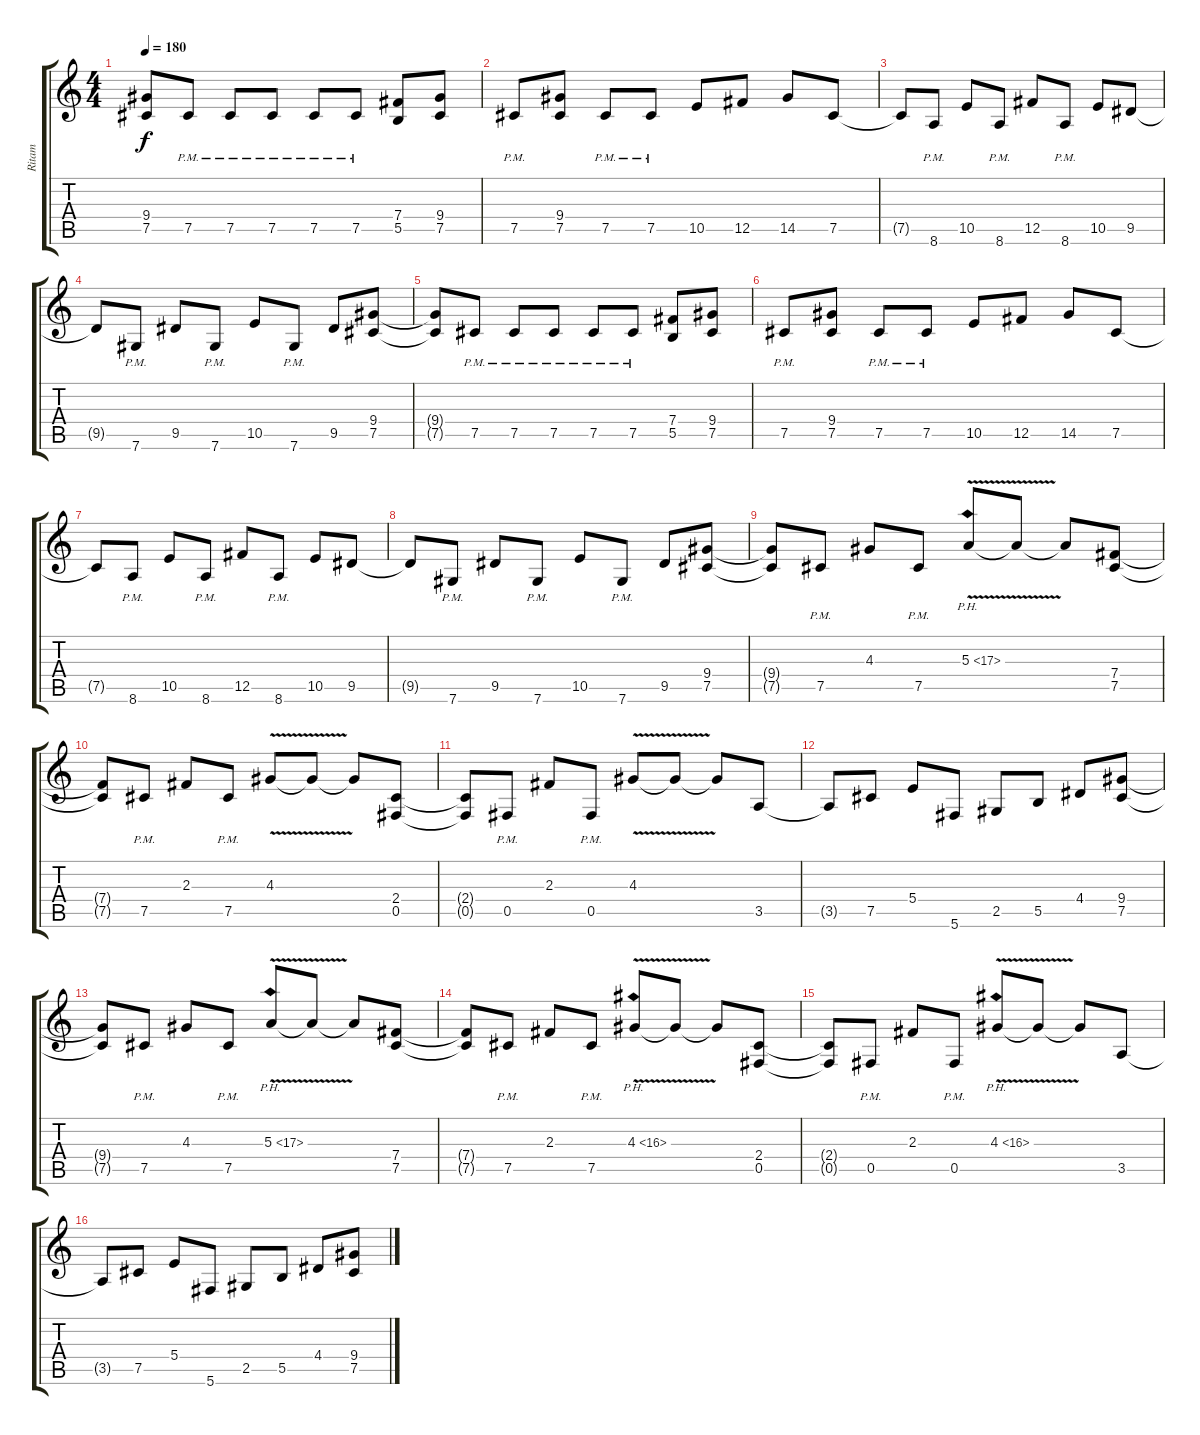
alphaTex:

\track ("Ritam" "Ritam") {instrument distortionguitar}
\staff {score tabs}
\tuning (Db4 Ab3 E3 B2 Gb2 Db2) {hide}
\ts (4 4)
\tempo 180
\clef g2
\ks c
(9.4{t} 7.5{t}).8{dy f} 7.5{pm}.8 7.5{pm}.8 7.5{pm}.8 7.5{pm}.8 7.5{pm}.8 (7.4 5.5).8 (9.4 7.5).8 |
7.5{pm}.8 (9.4 7.5).8 7.5{pm}.8 7.5{pm}.8 10.5.8 12.5.8 14.5.8 7.5.8 |
7.5{t}.8 8.6{pm}.8 10.5.8 8.6{pm}.8 12.5.8 8.6{pm}.8 10.5.8 9.5.8 |
9.5{t}.8 7.6{pm}.8 9.5.8 7.6{pm}.8 10.5.8 7.6{pm}.8 9.5.8 (9.4 7.5).8 |
(9.4{t} 7.5{t}).8 7.5{pm}.8 7.5{pm}.8 7.5{pm}.8 7.5{pm}.8 7.5{pm}.8 (7.4 5.5).8 (9.4 7.5).8 |
7.5{pm}.8 (9.4 7.5).8 7.5{pm}.8 7.5{pm}.8 10.5.8 12.5.8 14.5.8 7.5.8 |
7.5{t}.8 8.6{pm}.8 10.5.8 8.6{pm}.8 12.5.8 8.6{pm}.8 10.5.8 9.5.8 |
9.5{t}.8 7.6{pm}.8 9.5.8 7.6{pm}.8 10.5.8 7.6{pm}.8 9.5.8 (9.4 7.5).8 |
(9.4{t} 7.5{t}).8 7.5{pm}.8 4.3.8 7.5{pm}.8 5.3{ph 12 v}.8 5.3{t}.8 5.3{t}.8 (7.4 7.5).8 |
(7.4{t} 7.5{t}).8 7.5{pm}.8 2.3.8 7.5{pm}.8 4.3{v}.8 4.3{t}.8 4.3{t}.8 (2.4 0.5).8 |
(2.4{t} 0.5{t}).8 0.5{pm}.8 2.3.8 0.5{pm}.8 4.3{v}.8 4.3{t}.8 4.3{t}.8 3.5.8 |
3.5{t}.8 7.5.8 5.4.8 5.6.8 2.5.8 5.5.8 4.4.8 (9.4 7.5).8 |
(9.4{t} 7.5{t}).8 7.5{pm}.8 4.3.8 7.5{pm}.8 5.3{ph 12 v}.8 5.3{t}.8 5.3{t}.8 (7.4 7.5).8 |
(7.4{t} 7.5{t}).8 7.5{pm}.8 2.3.8 7.5{pm}.8 4.3{ph 12 v}.8 4.3{t}.8 4.3{t}.8 (2.4 0.5).8 |
(2.4{t} 0.5{t}).8 0.5{pm}.8 2.3.8 0.5{pm}.8 4.3{ph 12 v}.8 4.3{t}.8 4.3{t}.8 3.5.8 |
3.5{t}.8 7.5.8 5.4.8 5.6.8 2.5.8 5.5.8 4.4.8 (9.4 7.5).8
